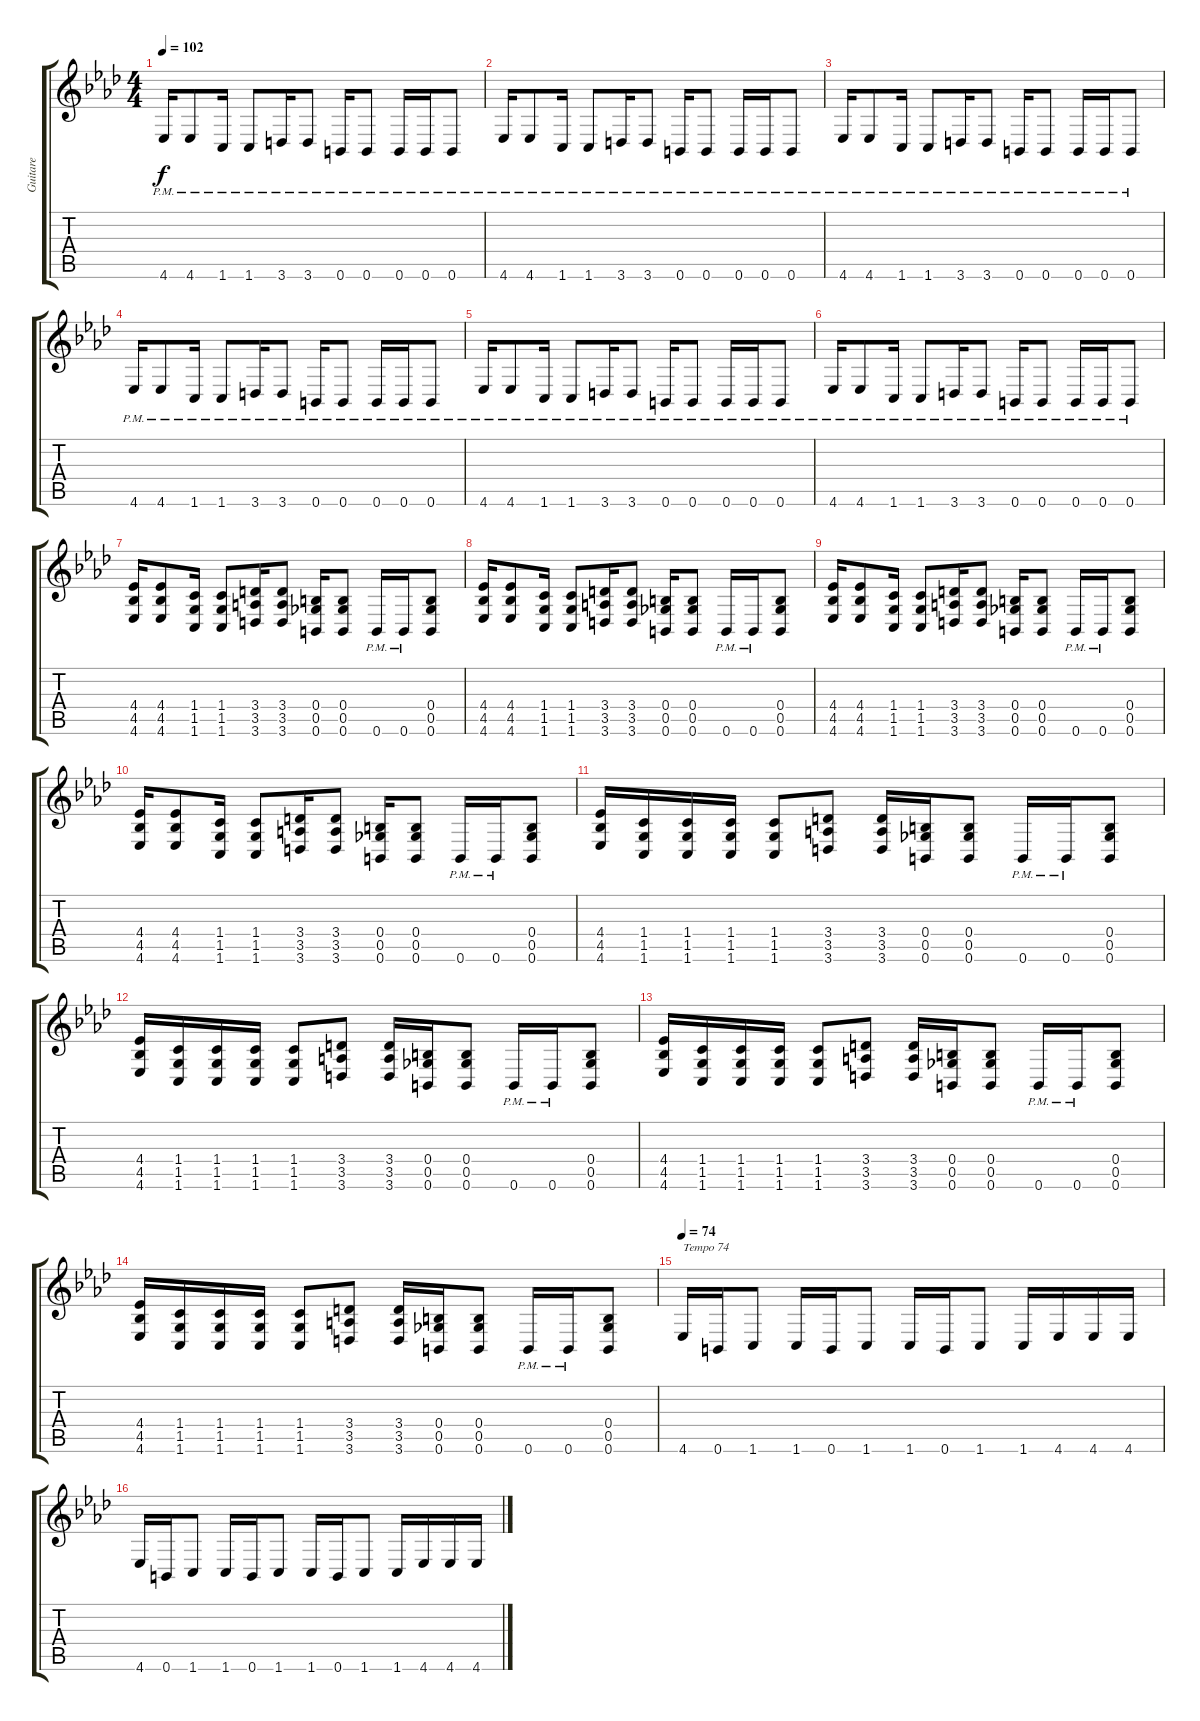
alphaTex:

\track ("Guitare" "Guitare") {instrument distortionguitar}
\staff {score tabs}
\tuning (Db4 Ab3 E3 B2 Gb2 B1) {hide}
\ts (4 4)
\tempo 102
\clef g2
\ks fminor
4.6{pm}.16{dy f} 4.6{pm}.8 1.6{pm}.16 1.6{pm}.8 3.6{pm}.16 3.6{pm}.8 0.6{pm}.16 0.6{pm}.8 0.6{pm}.16 0.6{pm}.16 0.6{pm}.8 |
4.6{pm}.16 4.6{pm}.8 1.6{pm}.16 1.6{pm}.8 3.6{pm}.16 3.6{pm}.8 0.6{pm}.16 0.6{pm}.8 0.6{pm}.16 0.6{pm}.16 0.6{pm}.8 |
4.6{pm}.16 4.6{pm}.8 1.6{pm}.16 1.6{pm}.8 3.6{pm}.16 3.6{pm}.8 0.6{pm}.16 0.6{pm}.8 0.6{pm}.16 0.6{pm}.16 0.6{pm}.8 |
4.6{pm}.16 4.6{pm}.8 1.6{pm}.16 1.6{pm}.8 3.6{pm}.16 3.6{pm}.8 0.6{pm}.16 0.6{pm}.8 0.6{pm}.16 0.6{pm}.16 0.6{pm}.8 |
4.6{pm}.16 4.6{pm}.8 1.6{pm}.16 1.6{pm}.8 3.6{pm}.16 3.6{pm}.8 0.6{pm}.16 0.6{pm}.8 0.6{pm}.16 0.6{pm}.16 0.6{pm}.8 |
4.6{pm}.16 4.6{pm}.8 1.6{pm}.16 1.6{pm}.8 3.6{pm}.16 3.6{pm}.8 0.6{pm}.16 0.6{pm}.8 0.6{pm}.16 0.6{pm}.16 0.6{pm}.8 |
\section ("" "")
(4.4 4.5 4.6).16 (4.4 4.5 4.6).8 (1.4 1.5 1.6).16 (1.4 1.5 1.6).8 (3.4 3.5 3.6).16 (3.4 3.5 3.6).8 (0.4 0.5 0.6).16 (0.4 0.5 0.6).8 0.6{pm}.16 0.6{pm}.16 (0.4 0.5 0.6).8 |
(4.4 4.5 4.6).16 (4.4 4.5 4.6).8 (1.4 1.5 1.6).16 (1.4 1.5 1.6).8 (3.4 3.5 3.6).16 (3.4 3.5 3.6).8 (0.4 0.5 0.6).16 (0.4 0.5 0.6).8 0.6{pm}.16 0.6{pm}.16 (0.4 0.5 0.6).8 |
(4.4 4.5 4.6).16 (4.4 4.5 4.6).8 (1.4 1.5 1.6).16 (1.4 1.5 1.6).8 (3.4 3.5 3.6).16 (3.4 3.5 3.6).8 (0.4 0.5 0.6).16 (0.4 0.5 0.6).8 0.6{pm}.16 0.6{pm}.16 (0.4 0.5 0.6).8 |
(4.4 4.5 4.6).16 (4.4 4.5 4.6).8 (1.4 1.5 1.6).16 (1.4 1.5 1.6).8 (3.4 3.5 3.6).16 (3.4 3.5 3.6).8 (0.4 0.5 0.6).16 (0.4 0.5 0.6).8 0.6{pm}.16 0.6{pm}.16 (0.4 0.5 0.6).8 |
(4.4 4.5 4.6).16 (1.4 1.5 1.6).16 (1.4 1.5 1.6).16 (1.4 1.5 1.6).16 (1.4 1.5 1.6).8 (3.4 3.5 3.6).8 (3.4 3.5 3.6).16 (0.4 0.5 0.6).16 (0.4 0.5 0.6).8 0.6{pm}.16 0.6{pm}.16 (0.4 0.5 0.6).8 |
(4.4 4.5 4.6).16 (1.4 1.5 1.6).16 (1.4 1.5 1.6).16 (1.4 1.5 1.6).16 (1.4 1.5 1.6).8 (3.4 3.5 3.6).8 (3.4 3.5 3.6).16 (0.4 0.5 0.6).16 (0.4 0.5 0.6).8 0.6{pm}.16 0.6{pm}.16 (0.4 0.5 0.6).8 |
(4.4 4.5 4.6).16 (1.4 1.5 1.6).16 (1.4 1.5 1.6).16 (1.4 1.5 1.6).16 (1.4 1.5 1.6).8 (3.4 3.5 3.6).8 (3.4 3.5 3.6).16 (0.4 0.5 0.6).16 (0.4 0.5 0.6).8 0.6{pm}.16 0.6{pm}.16 (0.4 0.5 0.6).8 |
(4.4 4.5 4.6).16 (1.4 1.5 1.6).16 (1.4 1.5 1.6).16 (1.4 1.5 1.6).16 (1.4 1.5 1.6).8 (3.4 3.5 3.6).8 (3.4 3.5 3.6).16 (0.4 0.5 0.6).16 (0.4 0.5 0.6).8 0.6{pm}.16 0.6{pm}.16 (0.4 0.5 0.6).8 |
\section ("" "")
\tempo 74
4.6.16{txt "Tempo 74"} 0.6.16 1.6.8 1.6.16 0.6.16 1.6.8 1.6.16 0.6.16 1.6.8 1.6.16 4.6.16 4.6.16 4.6.16 |
4.6.16 0.6.16 1.6.8 1.6.16 0.6.16 1.6.8 1.6.16 0.6.16 1.6.8 1.6.16 4.6.16 4.6.16 4.6.16
